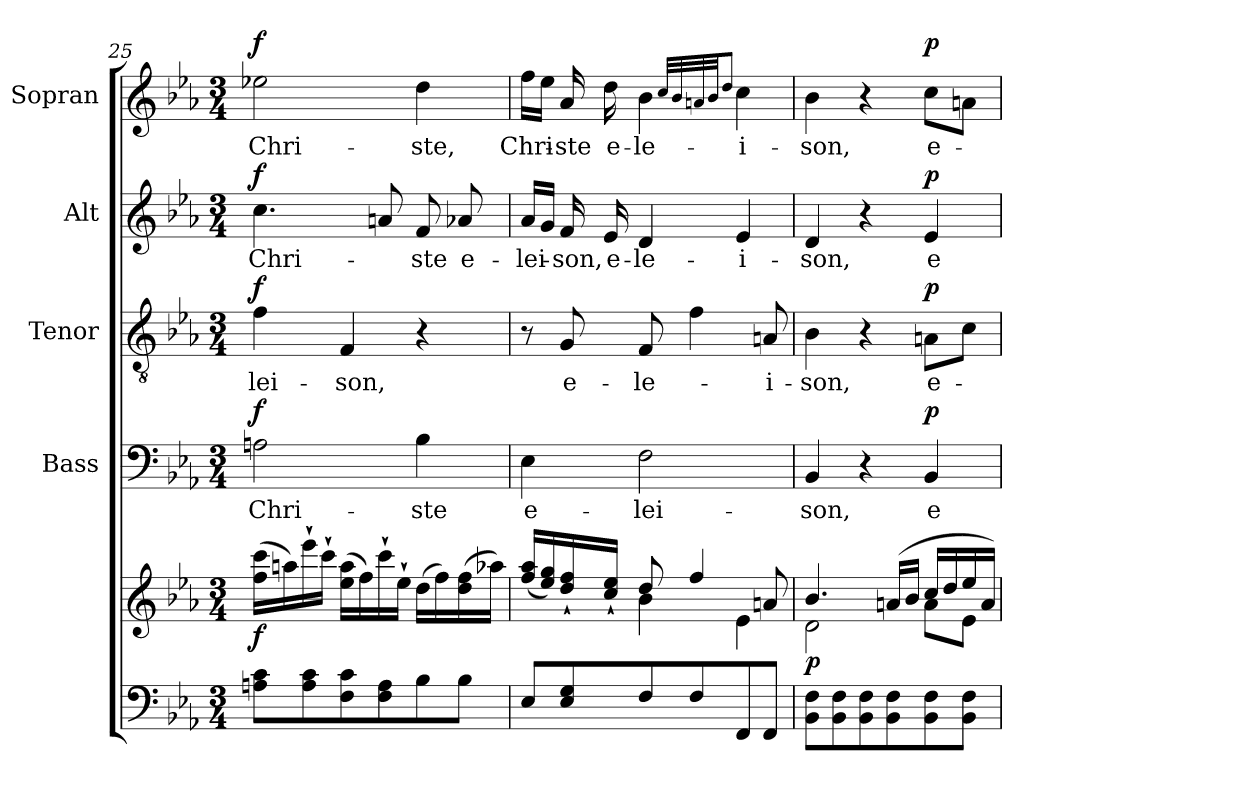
**kern	**kern	**dynam	**kern	**text	**dynam	**kern	**text	**dynam	**kern	**text	**dynam	**kern	**text	**dynam
*part5	*part5	*part5	*part4	*part4	*part4	*part3	*part3	*part3	*part2	*part2	*part2	*part1	*part1	*part1
*staff6	*staff5	*staff5/6	*staff4	*staff4	*staff4	*staff3	*staff3	*staff3	*staff2	*staff2	*staff2	*staff1	*staff1	*staff1
*	*	*	*I"Bass	*	*	*I"Tenor	*	*	*I"Alt	*	*	*I"Sopran	*	*
*	*	*	*I'B.	*	*	*I'T.	*	*	*I'A.	*	*	*I'S.	*	*
*clefF4	*clefG2	*	*clefF4	*	*	*clefGv2	*	*	*clefG2	*	*	*clefG2	*	*
*k[b-e-a-]	*k[b-e-a-]	*	*k[b-e-a-]	*	*	*k[b-e-a-]	*	*	*k[b-e-a-]	*	*	*k[b-e-a-]	*	*
*E-:	*E-:	*	*E-:	*	*	*E-:	*	*	*E-:	*	*	*E-:	*	*
*M3/4	*M3/4	*	*M3/4	*	*	*M3/4	*	*	*M3/4	*	*	*M3/4	*	*
=25	=25	=25	=25	=25	=25	=25	=25	=25	=25	=25	=25	=25	=25	=25
!	!	!LO:DY:b	!	!LO:LY:b	!LO:DY:a	!	!LO:LY:b	!LO:DY:a	!	!LO:LY:b	!LO:DY:a	!	!LO:LY:b	!LO:DY:a
8An\ 8c\L	(>16ff\ 16ccc\LL	f	2An\	Chri-	f	4f\	-lei-	f	4.cc\	Chri-	f	2ee-X\	Chri-	f
.	16aan\)	.	.	.	.	.	.	.	.	.	.	.	.	.
8A\ 8c\	16eee-`>\	.	.	.	.	.	.	.	.	.	.	.	.	.
.	16ccc`>\JJ	.	.	.	.	.	.	.	.	.	.	.	.	.
!	!	!	!	!	!	!	!LO:LY:b	!	!	!	!	!	!	!
8F\ 8c\	(>16ee-\ 16aa\LL	.	.	.	.	4F/	-son,	.	.	.	.	.	.	.
.	16ff\)	.	.	.	.	.	.	.	.	.	.	.	.	.
8F\ 8A\	16ccc`>\	.	.	.	.	.	.	.	8an/	.	.	.	.	.
.	16ee-`>\JJ	.	.	.	.	.	.	.	.	.	.	.	.	.
!	!	!	!	!LO:LY:b	!	!	!	!	!	!LO:LY:b	!	!	!LO:LY:b	!
8B-\	(>16dd\LL	.	4B-\	-ste	.	4r	.	.	8f/	-ste	.	4dd\	-ste,	.
.	16ff\)	.	.	.	.	.	.	.	.	.	.	.	.	.
!	!	!	!	!	!	!	!	!	!	!LO:LY:b	!	!	!	!
8B-\J	(>16dd\ 16ff\	.	.	.	.	.	.	.	8a-X/	e-	.	.	.	.
.	16aa-X\JJ)	.	.	.	.	.	.	.	.	.	.	.	.	.
=26	=26	=26	=26	=26	=26	=26	=26	=26	=26	=26	=26	=26	=26	=26
*	*^	*	*	*	*	*	*	*	*	*	*	*	*	*
!	!	!	!	!	!LO:LY:b	!	!	!	!	!	!LO:LY:b	!	!	!LO:LY:b	!
8E-/L	(>16ff/ 16aa-/LL	4ryy	.	4E-\	e-	.	8r	.	.	16a-/LL	-lei-	.	16ff\LL	Chri-	.
.	16ee-/ 16gg/)	.	.	.	.	.	.	.	.	16g/JJ	.	.	16ee-\JJ	.	.
!	!	!	!	!	!	!	!	!LO:LY:b	!	!	!LO:LY:b	!	!	!LO:LY:b	!
8E-/ 8G/	16dd/`< 16ff/`<	.	.	.	.	.	8G/	e-	.	16f/	-son,	.	16a-/	-ste	.
!	!	!	!	!	!	!	!	!	!	!	!LO:LY:b	!	!	!LO:LY:b	!
.	16cc/`< 16ee-/`<JJ	.	.	.	.	.	.	.	.	16e-/	e-	.	16dd\	e-	.
!	!	!	!	!	!LO:LY:b	!	!	!LO:LY:b	!	!	!LO:LY:b	!	!	!LO:LY:b	!
8F/	8dd/	4b-\	.	2F\	-lei-	.	8F/	-le-	.	4d/	-le-	.	4b-\	-le-	.
8F/	4ff/	.	.	.	.	.	4f\	.	.	.	.	.	.	.	.
.	.	.	.	.	.	.	.	.	.	.	.	.	32qcc/LLL	.	.
.	.	.	.	.	.	.	.	.	.	.	.	.	32qb-/	.	.
.	.	.	.	.	.	.	.	.	.	.	.	.	32qan/	.	.
.	.	.	.	.	.	.	.	.	.	.	.	.	32qb-/JJ	.	.
.	.	.	.	.	.	.	.	.	.	.	.	.	8qdd/J	.	.
!	!	!	!	!	!	!	!	!	!	!	!LO:LY:b	!	!	!LO:LY:b	!
8FF/	.	4e-\	.	.	.	.	.	.	.	4e-/	-i-	.	4cc\	-i-	.
!	!	!	!	!	!	!	!	!LO:LY:b	!	!	!	!	!	!	!
8FF/J	8an/	.	.	.	.	.	8An/	-i-	.	.	.	.	.	.	.
!!LO:PB:g=z
=27	=27	=27	=27	=27	=27	=27	=27	=27	=27	=27	=27	=27	=27	=27	=27
!	!	!	!LO:DY:b	!	!LO:LY:b	!	!	!LO:LY:b	!	!	!LO:LY:b	!	!	!LO:LY:b	!
8BB-\ 8F\L	4.b-/	2d\	p	4BB-/	-son,	.	4B-\	-son,	.	4d/	-son,	.	4b-\	-son,	.
8BB-\ 8F\	.	.	.	.	.	.	.	.	.	.	.	.	.	.	.
8BB-\ 8F\	.	.	.	4r	.	.	4r	.	.	4r	.	.	4r	.	.
8BB-\ 8F\	(>16an/LL	.	.	.	.	.	.	.	.	.	.	.	.	.	.
.	16b-/JJ	.	.	.	.	.	.	.	.	.	.	.	.	.	.
!	!	!	!	!	!LO:LY:b	!LO:DY:a	!	!LO:LY:b	!LO:DY:a	!	!LO:LY:b	!LO:DY:a	!	!LO:LY:b	!LO:DY:a
8BB-\ 8F\	16cc/LL	8a\L	.	4BB-/	e-	p	8An\L	e-	p	4e-/	e-	p	8cc\L	e-	p
.	16dd/	.	.	.	.	.	.	.	.	.	.	.	.	.	.
8BB-\ 8F\J	16ee-/	8e-\J	.	.	.	.	8c\J	.	.	.	.	.	8an\J	.	.
.	16a/JJ)	.	.	.	.	.	.	.	.	.	.	.	.	.	.
*	*v	*v	*	*	*	*	*	*	*	*	*	*	*	*	*
=	=	=	=	=	=	=	=	=	=	=	=	=	=	=
*-	*-	*-	*-	*-	*-	*-	*-	*-	*-	*-	*-	*-	*-	*-
